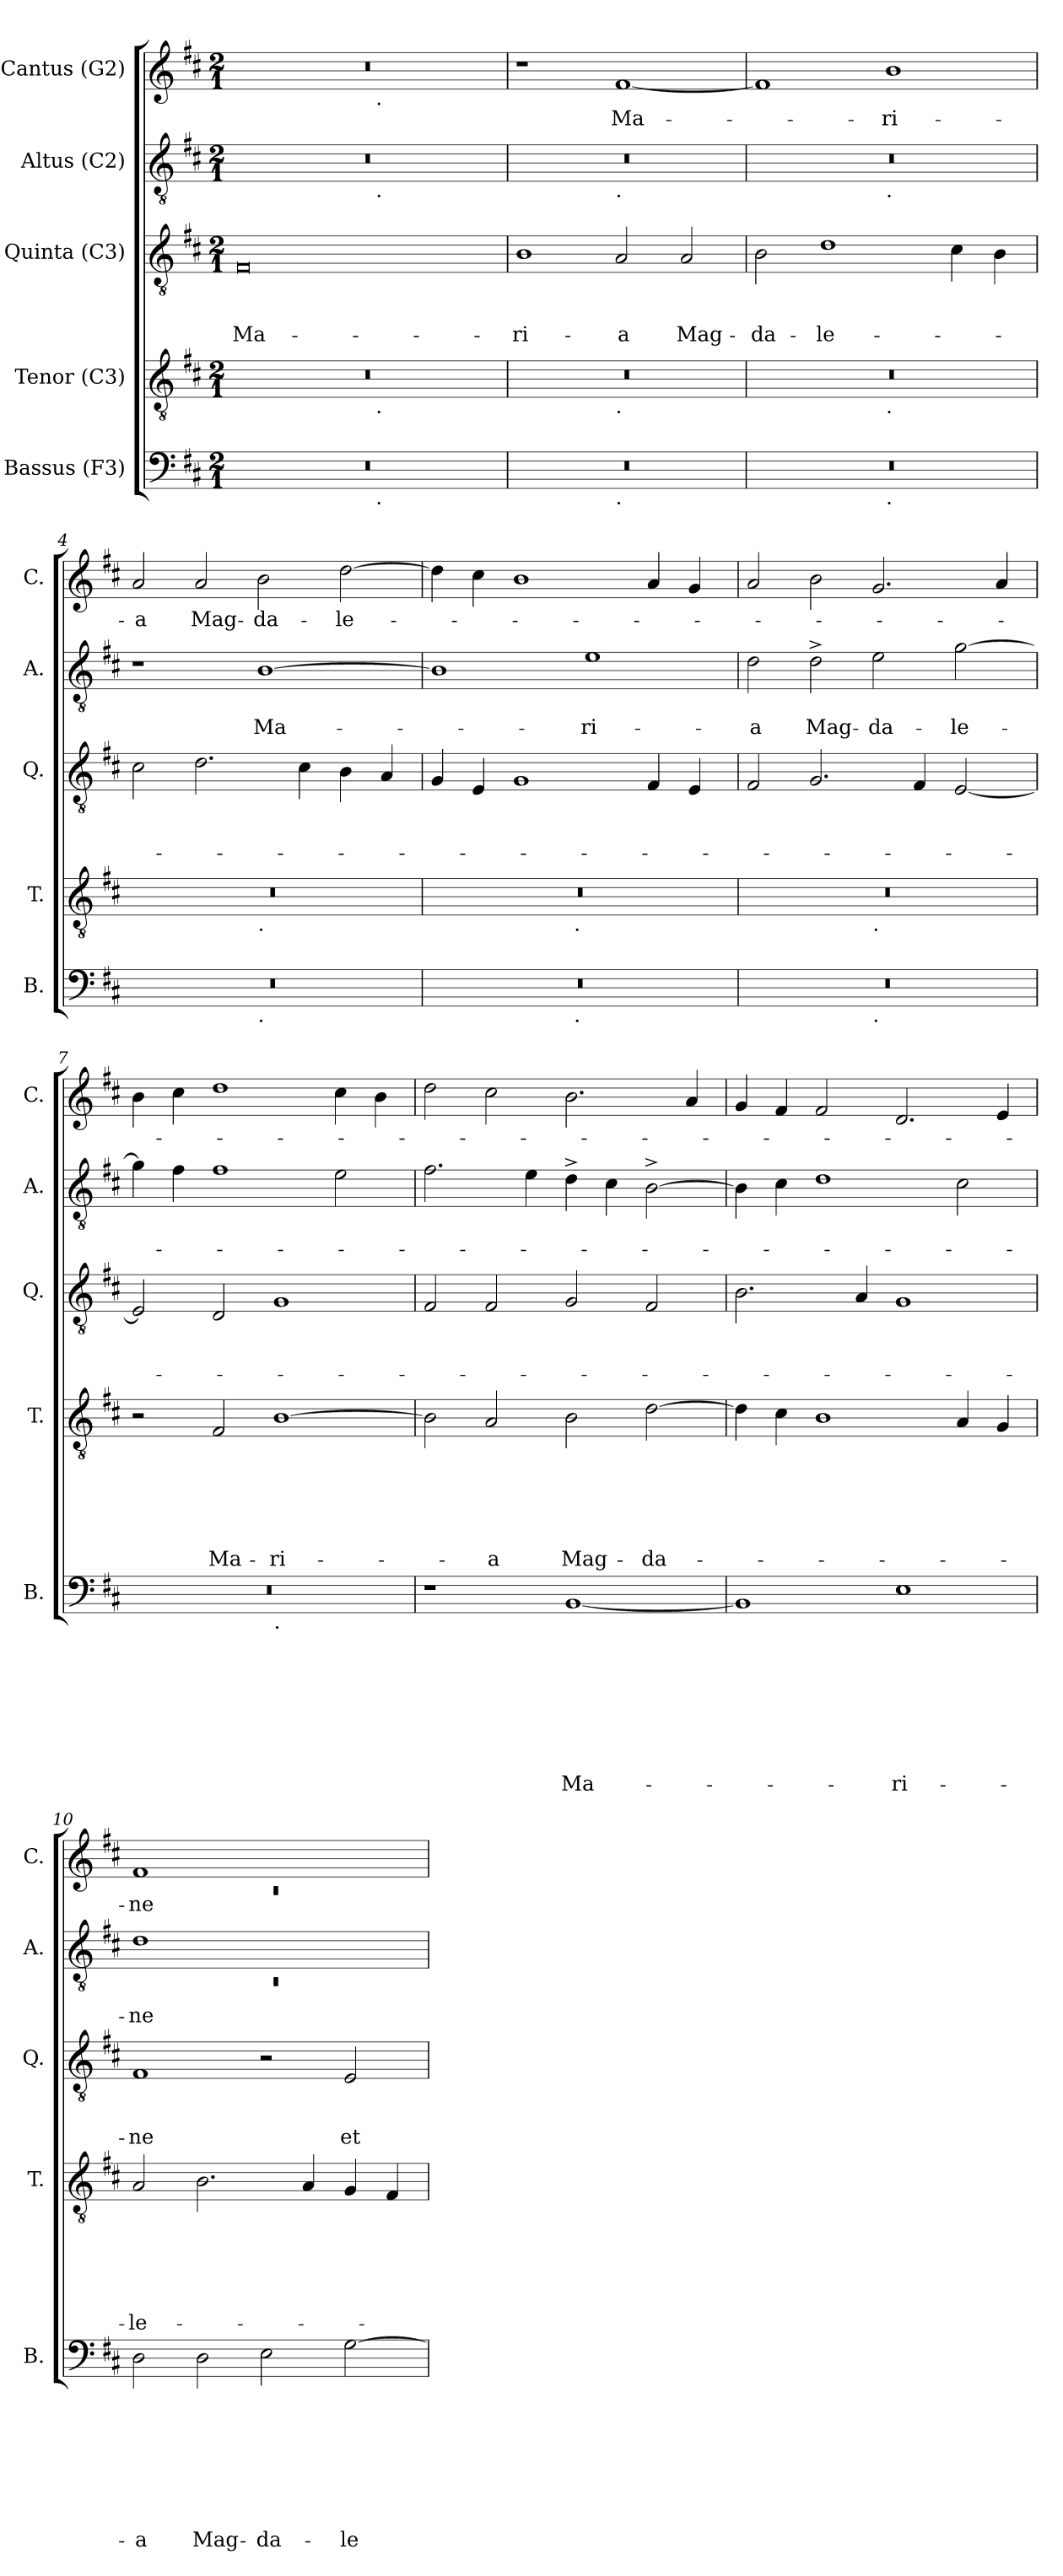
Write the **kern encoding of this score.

**kern	**text	**text	**text	**text	**text	**text	**text	**text	**kern	**text	**text	**text	**text	**text	**text	**kern	**text	**text	**text	**kern	**text	**text	**kern	**text
*part5	*part5	*part5	*part5	*part5	*part5	*part5	*part5	*part5	*part4	*part4	*part4	*part4	*part4	*part4	*part4	*part3	*part3	*part3	*part3	*part2	*part2	*part2	*part1	*part1
*staff5	*staff5	*staff5	*staff5	*staff5	*staff5	*staff5	*staff5	*staff5	*staff4	*staff4	*staff4	*staff4	*staff4	*staff4	*staff4	*staff3	*staff3	*staff3	*staff3	*staff2	*staff2	*staff2	*staff1	*staff1
*I"Bassus (F3)	*	*	*	*	*	*	*	*	*I"Tenor (C3)	*	*	*	*	*	*	*I"Quinta (C3)	*	*	*	*I"Altus (C2)	*	*	*I"Cantus (G2)	*
*I'B.	*	*	*	*	*	*	*	*	*I'T.	*	*	*	*	*	*	*I'Q.	*	*	*	*I'A.	*	*	*I'C.	*
*clefF4	*	*	*	*	*	*	*	*	*clefGv2	*	*	*	*	*	*	*clefGv2	*	*	*	*clefGv2	*	*	*clefG2	*
*k[f#c#]	*	*	*	*	*	*	*	*	*k[f#c#]	*	*	*	*	*	*	*k[f#c#]	*	*	*	*k[f#c#]	*	*	*k[f#c#]	*
*D:	*	*	*	*	*	*	*	*	*D:	*	*	*	*	*	*	*D:	*	*	*	*D:	*	*	*D:	*
*M2/1	*	*	*	*	*	*	*	*	*M2/1	*	*	*	*	*	*	*M2/1	*	*	*	*M2/1	*	*	*M2/1	*
=1	=1	=1	=1	=1	=1	=1	=1	=1	=1	=1	=1	=1	=1	=1	=1	=1	=1	=1	=1	=1	=1	=1	=1	=1
!	!	!	!	!	!	!	!	!	!	!	!	!	!	!	!	!	!	!	!LO:LY:b	!	!	!	!	!
*^	*	*	*	*	*	*	*	*	*^	*	*	*	*	*	*	*	*	*	*	*^	*	*	*^	*
0r	1ryy	.	.	.	.	.	.	.	.	0r	1ryy	.	.	.	.	.	.	0F#	.	.	Ma-	0r	1ryy	.	.	0r	1ryy	.
.	8ryy	.	.	.	.	.	.	.	.	.	8ryy	.	.	.	.	.	.	.	.	.	.	.	8ryy	.	.	.	8ryy	.
.	32ryy	.	.	.	.	.	.	.	.	.	32ryy	.	.	.	.	.	.	.	.	.	.	.	32ryy	.	.	.	32ryy	.
!	!	!	!	!	!	!	!	!	!	!	!	!	!	!	!	!	!	!	!	!	!	!	!	!	!	!	!LO:TX:b:t=.	!
!	!	!	!	!	!	!	!	!	!	!	!	!	!	!	!	!	!	!	!	!	!	!	!LO:TX:b:t=.	!	!	!	!	!
!	!	!	!	!	!	!	!	!	!	!	!LO:TX:b:t=.	!	!	!	!	!	!	!	!	!	!	!	!	!	!	!	!	!
!	!LO:TX:b:t=.	!	!	!	!	!	!	!	!	!	!	!	!	!	!	!	!	!	!	!	!	!	!	!	!	!	!	!
.	2ryy	.	.	.	.	.	.	.	.	.	2ryy	.	.	.	.	.	.	.	.	.	.	.	2ryy	.	.	.	2ryy	.
.	4ryy	.	.	.	.	.	.	.	.	.	4ryy	.	.	.	.	.	.	.	.	.	.	.	4ryy	.	.	.	4ryy	.
.	16.ryy	.	.	.	.	.	.	.	.	.	16.ryy	.	.	.	.	.	.	.	.	.	.	.	16.ryy	.	.	.	16.ryy	.
=2	=2	=2	=2	=2	=2	=2	=2	=2	=2	=2	=2	=2	=2	=2	=2	=2	=2	=2	=2	=2	=2	=2	=2	=2	=2	=2	=2	=2
!	!	!	!	!	!	!	!	!	!	!	!	!	!	!	!	!	!	!	!	!	!LO:LY:b	!	!	!	!	!	!	!
*	*	*	*	*	*	*	*	*	*	*	*	*	*	*	*	*	*	*	*	*	*	*	*	*	*	*v	*v	*
0r	1ryy	.	.	.	.	.	.	.	.	0r	1ryy	.	.	.	.	.	.	1B	.	.	-ri-	0r	1ryy	.	.	1r	.
!	!	!	!	!	!	!	!	!	!	!	!	!	!	!	!	!	!	!	!	!	!	!	!LO:TX:b:t=.	!	!	!	!
!	!	!	!	!	!	!	!	!	!	!	!LO:TX:b:t=.	!	!	!	!	!	!	!	!	!	!	!	!	!	!	!	!
!	!LO:TX:b:t=.	!	!	!	!	!	!	!	!	!	!	!	!	!	!	!	!	!	!	!	!	!	!	!	!	!	!
!	!	!	!	!	!	!	!	!	!	!	!	!	!	!	!	!	!	!	!	!	!LO:LY:b	!	!	!	!	!	!LO:LY:b
.	1ryy	.	.	.	.	.	.	.	.	.	1ryy	.	.	.	.	.	.	2A/	.	.	-a	.	1ryy	.	.	[<1f#	Ma-
!	!	!	!	!	!	!	!	!	!	!	!	!	!	!	!	!	!	!	!	!	!LO:LY:b	!	!	!	!	!	!
.	.	.	.	.	.	.	.	.	.	.	.	.	.	.	.	.	.	2A/	.	.	Mag-	.	.	.	.	.	.
=3	=3	=3	=3	=3	=3	=3	=3	=3	=3	=3	=3	=3	=3	=3	=3	=3	=3	=3	=3	=3	=3	=3	=3	=3	=3	=3	=3
!	!	!	!	!	!	!	!	!	!	!	!	!	!	!	!	!	!	!	!	!	!LO:LY:b	!	!	!	!	!	!
0r	1ryy	.	.	.	.	.	.	.	.	0r	1ryy	.	.	.	.	.	.	2B\	.	.	-da-	0r	1ryy	.	.	1f#]	.
!	!	!	!	!	!	!	!	!	!	!	!	!	!	!	!	!	!	!	!	!	!LO:LY:b	!	!	!	!	!	!
.	.	.	.	.	.	.	.	.	.	.	.	.	.	.	.	.	.	1d	.	.	-le-	.	.	.	.	.	.
!	!	!	!	!	!	!	!	!	!	!	!	!	!	!	!	!	!	!	!	!	!	!	!LO:TX:b:t=.	!	!	!	!
!	!	!	!	!	!	!	!	!	!	!	!LO:TX:b:t=.	!	!	!	!	!	!	!	!	!	!	!	!	!	!	!	!
!	!LO:TX:b:t=.	!	!	!	!	!	!	!	!	!	!	!	!	!	!	!	!	!	!	!	!	!	!	!	!	!	!
!	!	!	!	!	!	!	!	!	!	!	!	!	!	!	!	!	!	!	!	!	!	!	!	!	!	!	!LO:LY:b
.	1ryy	.	.	.	.	.	.	.	.	.	1ryy	.	.	.	.	.	.	.	.	.	.	.	1ryy	.	.	1b	-ri-
.	.	.	.	.	.	.	.	.	.	.	.	.	.	.	.	.	.	4c#\	.	.	.	.	.	.	.	.	.
.	.	.	.	.	.	.	.	.	.	.	.	.	.	.	.	.	.	4B\	.	.	.	.	.	.	.	.	.
=4	=4	=4	=4	=4	=4	=4	=4	=4	=4	=4	=4	=4	=4	=4	=4	=4	=4	=4	=4	=4	=4	=4	=4	=4	=4	=4	=4
!	!	!	!	!	!	!	!	!	!	!	!	!	!	!	!	!	!	!	!	!	!	!	!	!	!	!	!LO:LY:b
*	*	*	*	*	*	*	*	*	*	*	*	*	*	*	*	*	*	*	*	*	*	*v	*v	*	*	*	*
0r	1ryy	.	.	.	.	.	.	.	.	0r	1ryy	.	.	.	.	.	.	2c#\	.	.	.	1r	.	.	2a/	-a
!	!	!	!	!	!	!	!	!	!	!	!	!	!	!	!	!	!	!	!	!	!	!	!	!	!	!LO:LY:b
.	.	.	.	.	.	.	.	.	.	.	.	.	.	.	.	.	.	2.d\	.	.	.	.	.	.	2a/	Mag-
!	!	!	!	!	!	!	!	!	!	!	!LO:TX:b:t=.	!	!	!	!	!	!	!	!	!	!	!	!	!	!	!
!	!LO:TX:b:t=.	!	!	!	!	!	!	!	!	!	!	!	!	!	!	!	!	!	!	!	!	!	!	!	!	!
!	!	!	!	!	!	!	!	!	!	!	!	!	!	!	!	!	!	!	!	!	!	!	!	!LO:LY:b	!	!LO:LY:b
.	1ryy	.	.	.	.	.	.	.	.	.	1ryy	.	.	.	.	.	.	.	.	.	.	[>1B	.	Ma-	2b\	-da-
.	.	.	.	.	.	.	.	.	.	.	.	.	.	.	.	.	.	4c#\	.	.	.	.	.	.	.	.
!	!	!	!	!	!	!	!	!	!	!	!	!	!	!	!	!	!	!	!	!	!	!	!	!	!	!LO:LY:b
.	.	.	.	.	.	.	.	.	.	.	.	.	.	.	.	.	.	4B\	.	.	.	.	.	.	[>2dd\	-le-
.	.	.	.	.	.	.	.	.	.	.	.	.	.	.	.	.	.	4A/	.	.	.	.	.	.	.	.
=5	=5	=5	=5	=5	=5	=5	=5	=5	=5	=5	=5	=5	=5	=5	=5	=5	=5	=5	=5	=5	=5	=5	=5	=5	=5	=5
0r	2ryy	.	.	.	.	.	.	.	.	0r	2ryy	.	.	.	.	.	.	4G/	.	.	.	1B]	.	.	4dd\]	.
.	.	.	.	.	.	.	.	.	.	.	.	.	.	.	.	.	.	4E/	.	.	.	.	.	.	4cc#\	.
.	4...ryy	.	.	.	.	.	.	.	.	.	4...ryy	.	.	.	.	.	.	1G	.	.	.	.	.	.	1b	.
!	!	!	!	!	!	!	!	!	!	!	!LO:TX:b:t=.	!	!	!	!	!	!	!	!	!	!	!	!	!	!	!
!	!LO:TX:b:t=.	!	!	!	!	!	!	!	!	!	!	!	!	!	!	!	!	!	!	!	!	!	!	!	!	!
.	1ryy	.	.	.	.	.	.	.	.	.	1ryy	.	.	.	.	.	.	.	.	.	.	.	.	.	.	.
!	!	!	!	!	!	!	!	!	!	!	!	!	!	!	!	!	!	!	!	!	!	!	!	!LO:LY:b	!	!
.	.	.	.	.	.	.	.	.	.	.	.	.	.	.	.	.	.	.	.	.	.	1e	.	-ri-	.	.
.	.	.	.	.	.	.	.	.	.	.	.	.	.	.	.	.	.	4F#/	.	.	.	.	.	.	4a/	.
.	.	.	.	.	.	.	.	.	.	.	.	.	.	.	.	.	.	4E/	.	.	.	.	.	.	4g/	.
.	32ryy	.	.	.	.	.	.	.	.	.	32ryy	.	.	.	.	.	.	.	.	.	.	.	.	.	.	.
!!LO:LB:g=z
=6	=6	=6	=6	=6	=6	=6	=6	=6	=6	=6	=6	=6	=6	=6	=6	=6	=6	=6	=6	=6	=6	=6	=6	=6	=6	=6
!	!	!	!	!	!	!	!	!	!	!	!	!	!	!	!	!	!	!	!	!	!	!	!	!LO:LY:b	!	!
0r	1ryy	.	.	.	.	.	.	.	.	0r	1ryy	.	.	.	.	.	.	2F#/	.	.	.	2d\	.	-a	2a/	.
!	!	!	!	!	!	!	!	!	!	!	!	!	!	!	!	!	!	!	!	!	!	!	!	!LO:LY:b	!	!
.	.	.	.	.	.	.	.	.	.	.	.	.	.	.	.	.	.	2.G/	.	.	.	2d^>\	.	Mag-	2b\	.
!	!	!	!	!	!	!	!	!	!	!	!LO:TX:b:t=.	!	!	!	!	!	!	!	!	!	!	!	!	!	!	!
!	!LO:TX:b:t=.	!	!	!	!	!	!	!	!	!	!	!	!	!	!	!	!	!	!	!	!	!	!	!	!	!
!	!	!	!	!	!	!	!	!	!	!	!	!	!	!	!	!	!	!	!	!	!	!	!	!LO:LY:b	!	!
.	1ryy	.	.	.	.	.	.	.	.	.	1ryy	.	.	.	.	.	.	.	.	.	.	2e\	.	-da-	2.g/	.
.	.	.	.	.	.	.	.	.	.	.	.	.	.	.	.	.	.	4F#/	.	.	.	.	.	.	.	.
!	!	!	!	!	!	!	!	!	!	!	!	!	!	!	!	!	!	!	!	!	!	!	!	!LO:LY:b	!	!
.	.	.	.	.	.	.	.	.	.	.	.	.	.	.	.	.	.	[<2E/	.	.	.	[>2g\	.	-le-	.	.
.	.	.	.	.	.	.	.	.	.	.	.	.	.	.	.	.	.	.	.	.	.	.	.	.	4a/	.
*	*	*	*	*	*	*	*	*	*	*v	*v	*	*	*	*	*	*	*	*	*	*	*	*	*	*	*
=7	=7	=7	=7	=7	=7	=7	=7	=7	=7	=7	=7	=7	=7	=7	=7	=7	=7	=7	=7	=7	=7	=7	=7	=7	=7
0r	1ryy	.	.	.	.	.	.	.	.	2r	.	.	.	.	.	.	2E/]	.	.	.	4g\]	.	.	4b\	.
.	.	.	.	.	.	.	.	.	.	.	.	.	.	.	.	.	.	.	.	.	4f#\	.	.	4cc#\	.
!	!	!	!	!	!	!	!	!	!	!	!	!	!	!	!	!LO:LY:b	!	!	!	!	!	!	!	!	!
.	.	.	.	.	.	.	.	.	.	2F#/	.	.	.	.	.	Ma-	2D/	.	.	.	1f#	.	.	1dd	.
!	!LO:TX:b:t=.	!	!	!	!	!	!	!	!	!	!	!	!	!	!	!	!	!	!	!	!	!	!	!	!
!	!	!	!	!	!	!	!	!	!	!	!	!	!	!	!	!LO:LY:b	!	!	!	!	!	!	!	!	!
.	1ryy	.	.	.	.	.	.	.	.	[>1B	.	.	.	.	.	-ri-	1G	.	.	.	.	.	.	.	.
.	.	.	.	.	.	.	.	.	.	.	.	.	.	.	.	.	.	.	.	.	2e\	.	.	4cc#\	.
.	.	.	.	.	.	.	.	.	.	.	.	.	.	.	.	.	.	.	.	.	.	.	.	4b\	.
*v	*v	*	*	*	*	*	*	*	*	*	*	*	*	*	*	*	*	*	*	*	*	*	*	*	*
=8	=8	=8	=8	=8	=8	=8	=8	=8	=8	=8	=8	=8	=8	=8	=8	=8	=8	=8	=8	=8	=8	=8	=8	=8
1r	.	.	.	.	.	.	.	.	2B\]	.	.	.	.	.	.	2F#/	.	.	.	2.f#\	.	.	2dd\	.
!	!	!	!	!	!	!	!	!	!	!	!	!	!	!	!LO:LY:b	!	!	!	!	!	!	!	!	!
.	.	.	.	.	.	.	.	.	2A/	.	.	.	.	.	-a	2F#/	.	.	.	.	.	.	2cc#\	.
.	.	.	.	.	.	.	.	.	.	.	.	.	.	.	.	.	.	.	.	4e\	.	.	.	.
!	!	!	!	!	!	!	!	!LO:LY:b	!	!	!	!	!	!	!LO:LY:b	!	!	!	!	!	!	!	!	!
[<1BB	.	.	.	.	.	.	.	Ma-	2B\	.	.	.	.	.	Mag-	2G/	.	.	.	4d^>\	.	.	2.b\	.
.	.	.	.	.	.	.	.	.	.	.	.	.	.	.	.	.	.	.	.	4c#\	.	.	.	.
!	!	!	!	!	!	!	!	!	!	!	!	!	!	!	!LO:LY:b	!	!	!	!	!	!	!	!	!
.	.	.	.	.	.	.	.	.	[>2d\	.	.	.	.	.	-da-	2F#/	.	.	.	[>2B^>\	.	.	.	.
.	.	.	.	.	.	.	.	.	.	.	.	.	.	.	.	.	.	.	.	.	.	.	4a/	.
=9	=9	=9	=9	=9	=9	=9	=9	=9	=9	=9	=9	=9	=9	=9	=9	=9	=9	=9	=9	=9	=9	=9	=9	=9
1BB]	.	.	.	.	.	.	.	.	4d\]	.	.	.	.	.	.	2.B\	.	.	.	4B\]	.	.	4g/	.
.	.	.	.	.	.	.	.	.	4c#\	.	.	.	.	.	.	.	.	.	.	4c#\	.	.	4f#/	.
.	.	.	.	.	.	.	.	.	1B	.	.	.	.	.	.	.	.	.	.	1d	.	.	2f#/	.
.	.	.	.	.	.	.	.	.	.	.	.	.	.	.	.	4A/	.	.	.	.	.	.	.	.
!	!	!	!	!	!	!	!	!LO:LY:b	!	!	!	!	!	!	!	!	!	!	!	!	!	!	!	!
1E	.	.	.	.	.	.	.	-ri-	.	.	.	.	.	.	.	1G	.	.	.	.	.	.	2.d/	.
.	.	.	.	.	.	.	.	.	4A/	.	.	.	.	.	.	.	.	.	.	2c#\	.	.	.	.
.	.	.	.	.	.	.	.	.	4G/	.	.	.	.	.	.	.	.	.	.	.	.	.	4e/	.
!!LO:LB:g=z
=10	=10	=10	=10	=10	=10	=10	=10	=10	=10	=10	=10	=10	=10	=10	=10	=10	=10	=10	=10	=10	=10	=10	=10	=10
*	*	*	*	*	*	*	*	*	*	*	*	*	*	*	*	*	*	*	*	*^	*	*	*^	*
!	!	!	!	!	!	!	!	!LO:LY:b	!	!	!	!	!	!	!LO:LY:b	!	!	!	!LO:LY:b:rj	!	!LO:N:vis=1	!	!LO:LY:b	!	!LO:N:vis=1	!LO:LY:b:rj
2D\	.	.	.	.	.	.	.	-a	2A/	.	.	.	.	.	-le-	1F#	.	.	-ne	1d	0rC	.	-ne	1f#	0rc	-ne
!	!	!	!	!	!	!	!	!LO:LY:b	!	!	!	!	!	!	!	!	!	!	!	!	!	!	!	!	!	!
2D\	.	.	.	.	.	.	.	Mag-	2.B\	.	.	.	.	.	.	.	.	.	.	.	.	.	.	.	.	.
!	!	!	!	!	!	!	!	!LO:LY:b	!	!	!	!	!	!	!	!	!	!	!	!	!	!	!	!	!	!
2E\	.	.	.	.	.	.	.	-da-	.	.	.	.	.	.	.	2r	.	.	.	1ryy	.	.	.	1ryy	.	.
.	.	.	.	.	.	.	.	.	4A/	.	.	.	.	.	.	.	.	.	.	.	.	.	.	.	.	.
!	!	!	!	!	!	!	!	!LO:LY:b	!	!	!	!	!	!	!	!	!	!	!LO:LY:b	!	!	!	!	!	!	!
[>2G\	.	.	.	.	.	.	.	-le-	4G/	.	.	.	.	.	.	2E/	.	.	et	.	.	.	.	.	.	.
.	.	.	.	.	.	.	.	.	4F#/	.	.	.	.	.	.	.	.	.	.	.	.	.	.	.	.	.
*	*	*	*	*	*	*	*	*	*	*	*	*	*	*	*	*	*	*	*	*v	*v	*	*	*	*	*
*	*	*	*	*	*	*	*	*	*	*	*	*	*	*	*	*	*	*	*	*	*	*	*v	*v	*
=	=	=	=	=	=	=	=	=	=	=	=	=	=	=	=	=	=	=	=	=	=	=	=	=
*-	*-	*-	*-	*-	*-	*-	*-	*-	*-	*-	*-	*-	*-	*-	*-	*-	*-	*-	*-	*-	*-	*-	*-	*-
